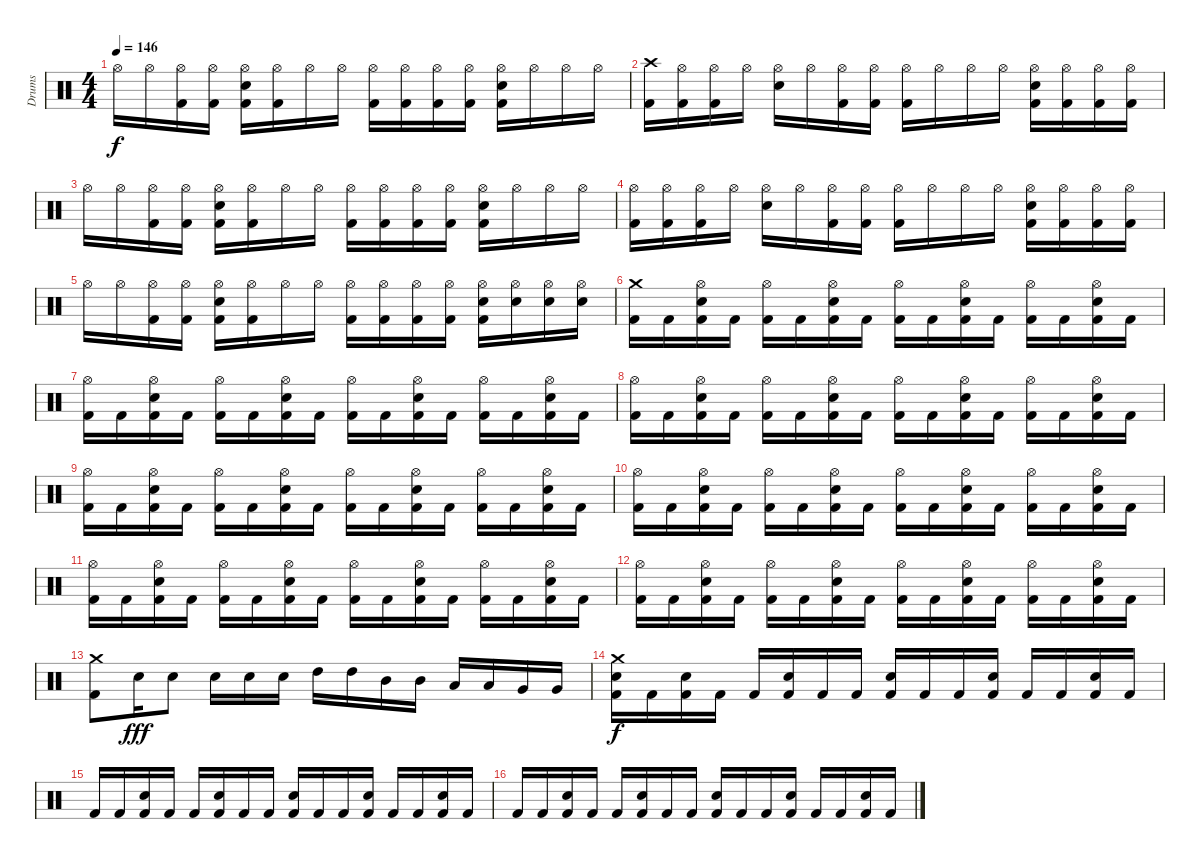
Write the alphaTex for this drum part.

\track ("Drums" "Drums") {instrument percussion}
\staff {score}
\articulation defaults
\ts (4 4)
\tempo 146
\clef neutral
\ks c "Hi-Hat (open)".16{dy f} "Hi-Hat (open)".16
("Kick (hit) 2" "Hi-Hat (open)").16 ("Kick (hit) 2" "Hi-Hat (open)").16 ("Kick (hit) 2" "Electric Snare (hit)" "Hi-Hat (open)").16 ("Kick (hit) 2" "Hi-Hat (open)").16 "Hi-Hat (open)".16 "Hi-Hat (open)".16 ("Kick (hit) 2" "Hi-Hat (open)").16 ("Kick (hit) 2" "Hi-Hat (open)").16 ("Kick (hit) 2" "Hi-Hat (open)").16 ("Kick (hit) 2" "Hi-Hat (open)").16 ("Kick (hit) 2" "Electric Snare (hit)" "Hi-Hat (open)").16 "Hi-Hat (open)".16 "Hi-Hat (open)".16 "Hi-Hat (open)".16 |
("Kick (hit) 2" "Crash high (hit)").16 ("Kick (hit) 2" "Hi-Hat (open)").16 ("Kick (hit) 2" "Hi-Hat (open)").16 "Hi-Hat (open)".16 ("Electric Snare (hit)" "Hi-Hat (open)").16 "Hi-Hat (open)".16 ("Kick (hit) 2" "Hi-Hat (open)").16 ("Kick (hit) 2" "Hi-Hat (open)").16 ("Kick (hit) 2" "Hi-Hat (open)").16 "Hi-Hat (open)".16 "Hi-Hat (open)".16 "Hi-Hat (open)".16 ("Kick (hit) 2" "Electric Snare (hit)" "Hi-Hat (open)").16 ("Kick (hit) 2" "Hi-Hat (open)").16 ("Kick (hit) 2" "Hi-Hat (open)").16 ("Kick (hit) 2" "Hi-Hat (open)").16 |
"Hi-Hat (open)".16 "Hi-Hat (open)".16 ("Kick (hit) 2" "Hi-Hat (open)").16 ("Kick (hit) 2" "Hi-Hat (open)").16 ("Kick (hit) 2" "Electric Snare (hit)" "Hi-Hat (open)").16 ("Kick (hit) 2" "Hi-Hat (open)").16 "Hi-Hat (open)".16 "Hi-Hat (open)".16 ("Kick (hit) 2" "Hi-Hat (open)").16 ("Kick (hit) 2" "Hi-Hat (open)").16 ("Kick (hit) 2" "Hi-Hat (open)").16 ("Kick (hit) 2" "Hi-Hat (open)").16 ("Kick (hit) 2" "Electric Snare (hit)" "Hi-Hat (open)").16 "Hi-Hat (open)".16 "Hi-Hat (open)".16 "Hi-Hat (open)".16 |
("Kick (hit) 2" "Hi-Hat (open)").16 ("Kick (hit) 2" "Hi-Hat (open)").16 ("Kick (hit) 2" "Hi-Hat (open)").16 "Hi-Hat (open)".16 ("Electric Snare (hit)" "Hi-Hat (open)").16 "Hi-Hat (open)".16 ("Kick (hit) 2" "Hi-Hat (open)").16 ("Kick (hit) 2" "Hi-Hat (open)").16 ("Kick (hit) 2" "Hi-Hat (open)").16 "Hi-Hat (open)".16 "Hi-Hat (open)".16 "Hi-Hat (open)".16 ("Kick (hit) 2" "Electric Snare (hit)" "Hi-Hat (open)").16 ("Kick (hit) 2" "Hi-Hat (open)").16 ("Kick (hit) 2" "Hi-Hat (open)").16 ("Kick (hit) 2" "Hi-Hat (open)").16 |
"Hi-Hat (open)".16 "Hi-Hat (open)".16 ("Kick (hit) 2" "Hi-Hat (open)").16 ("Kick (hit) 2" "Hi-Hat (open)").16 ("Kick (hit) 2" "Electric Snare (hit)" "Hi-Hat (open)").16 ("Kick (hit) 2" "Hi-Hat (open)").16 "Hi-Hat (open)".16 "Hi-Hat (open)".16 ("Kick (hit) 2" "Hi-Hat (open)").16 ("Kick (hit) 2" "Hi-Hat (open)").16 ("Kick (hit) 2" "Hi-Hat (open)").16 ("Kick (hit) 2" "Hi-Hat (open)").16 ("Kick (hit) 2" "Electric Snare (hit)" "Hi-Hat (open)").16 ("Electric Snare (hit)" "Hi-Hat (open)").16 ("Electric Snare (hit)" "Hi-Hat (open)").16 ("Electric Snare (hit)" "Hi-Hat (open)").16 |
("Kick (hit) 2" "Crash medium (hit)").16 "Kick (hit) 2".16 ("Kick (hit) 2" "Electric Snare (hit)" "Hi-Hat (open)").16 "Kick (hit) 2".16 ("Kick (hit) 2" "Hi-Hat (open)").16 "Kick (hit) 2".16 ("Kick (hit) 2" "Electric Snare (hit)" "Hi-Hat (open)").16 "Kick (hit) 2".16 ("Kick (hit) 2" "Hi-Hat (open)").16 "Kick (hit) 2".16 ("Kick (hit) 2" "Electric Snare (hit)" "Hi-Hat (open)").16 "Kick (hit) 2".16 ("Kick (hit) 2" "Hi-Hat (open)").16 "Kick (hit) 2".16 ("Kick (hit) 2" "Electric Snare (hit)" "Hi-Hat (open)").16 "Kick (hit) 2".16 |
("Kick (hit) 2" "Hi-Hat (open)").16 "Kick (hit) 2".16 ("Kick (hit) 2" "Electric Snare (hit)" "Hi-Hat (open)").16 "Kick (hit) 2".16 ("Kick (hit) 2" "Hi-Hat (open)").16 "Kick (hit) 2".16 ("Kick (hit) 2" "Electric Snare (hit)" "Hi-Hat (open)").16 "Kick (hit) 2".16 ("Kick (hit) 2" "Hi-Hat (open)").16 "Kick (hit) 2".16 ("Kick (hit) 2" "Electric Snare (hit)" "Hi-Hat (open)").16 "Kick (hit) 2".16 ("Kick (hit) 2" "Hi-Hat (open)").16 "Kick (hit) 2".16 ("Kick (hit) 2" "Electric Snare (hit)" "Hi-Hat (open)").16 "Kick (hit) 2".16 |
("Kick (hit) 2" "Hi-Hat (open)").16 "Kick (hit) 2".16 ("Kick (hit) 2" "Electric Snare (hit)" "Hi-Hat (open)").16 "Kick (hit) 2".16 ("Kick (hit) 2" "Hi-Hat (open)").16 "Kick (hit) 2".16 ("Kick (hit) 2" "Electric Snare (hit)" "Hi-Hat (open)").16 "Kick (hit) 2".16 ("Kick (hit) 2" "Hi-Hat (open)").16 "Kick (hit) 2".16 ("Kick (hit) 2" "Electric Snare (hit)" "Hi-Hat (open)").16 "Kick (hit) 2".16 ("Kick (hit) 2" "Hi-Hat (open)").16 "Kick (hit) 2".16 ("Kick (hit) 2" "Electric Snare (hit)" "Hi-Hat (open)").16 "Kick (hit) 2".16 |
("Kick (hit) 2" "Hi-Hat (open)").16 "Kick (hit) 2".16 ("Kick (hit) 2" "Electric Snare (hit)" "Hi-Hat (open)").16 "Kick (hit) 2".16 ("Kick (hit) 2" "Hi-Hat (open)").16 "Kick (hit) 2".16 ("Kick (hit) 2" "Electric Snare (hit)" "Hi-Hat (open)").16 "Kick (hit) 2".16 ("Kick (hit) 2" "Hi-Hat (open)").16 "Kick (hit) 2".16 ("Kick (hit) 2" "Electric Snare (hit)" "Hi-Hat (open)").16 "Kick (hit) 2".16 ("Kick (hit) 2" "Hi-Hat (open)").16 "Kick (hit) 2".16 ("Kick (hit) 2" "Electric Snare (hit)" "Hi-Hat (open)").16 "Kick (hit) 2".16 |
("Kick (hit) 2" "Hi-Hat (open)").16 "Kick (hit) 2".16 ("Kick (hit) 2" "Electric Snare (hit)" "Hi-Hat (open)").16 "Kick (hit) 2".16 ("Kick (hit) 2" "Hi-Hat (open)").16 "Kick (hit) 2".16 ("Kick (hit) 2" "Electric Snare (hit)" "Hi-Hat (open)").16 "Kick (hit) 2".16 ("Kick (hit) 2" "Hi-Hat (open)").16 "Kick (hit) 2".16 ("Kick (hit) 2" "Electric Snare (hit)" "Hi-Hat (open)").16 "Kick (hit) 2".16 ("Kick (hit) 2" "Hi-Hat (open)").16 "Kick (hit) 2".16 ("Kick (hit) 2" "Electric Snare (hit)" "Hi-Hat (open)").16 "Kick (hit) 2".16 |
("Kick (hit) 2" "Hi-Hat (open)").16 "Kick (hit) 2".16 ("Kick (hit) 2" "Electric Snare (hit)" "Hi-Hat (open)").16 "Kick (hit) 2".16 ("Kick (hit) 2" "Hi-Hat (open)").16 "Kick (hit) 2".16 ("Kick (hit) 2" "Electric Snare (hit)" "Hi-Hat (open)").16 "Kick (hit) 2".16 ("Kick (hit) 2" "Hi-Hat (open)").16 "Kick (hit) 2".16 ("Kick (hit) 2" "Electric Snare (hit)" "Hi-Hat (open)").16 "Kick (hit) 2".16 ("Kick (hit) 2" "Hi-Hat (open)").16 "Kick (hit) 2".16 ("Kick (hit) 2" "Electric Snare (hit)" "Hi-Hat (open)").16 "Kick (hit) 2".16 |
("Kick (hit) 2" "Hi-Hat (open)").16 "Kick (hit) 2".16 ("Kick (hit) 2" "Electric Snare (hit)" "Hi-Hat (open)").16 "Kick (hit) 2".16 ("Kick (hit) 2" "Hi-Hat (open)").16 "Kick (hit) 2".16 ("Kick (hit) 2" "Electric Snare (hit)" "Hi-Hat (open)").16 "Kick (hit) 2".16 ("Kick (hit) 2" "Hi-Hat (open)").16 "Kick (hit) 2".16 ("Kick (hit) 2" "Electric Snare (hit)" "Hi-Hat (open)").16 "Kick (hit) 2".16 ("Kick (hit) 2" "Hi-Hat (open)").16 "Kick (hit) 2".16 ("Kick (hit) 2" "Electric Snare (hit)" "Hi-Hat (open)").16 "Kick (hit) 2".16 |
("Kick (hit) 2" "Crash medium (hit)").8 "Electric Snare (hit)".16{dy fff} "Electric Snare (hit)".8 "Electric Snare (hit)".16 "Electric Snare (hit)".16 "Electric Snare (hit)".16 "High Tom (hit)".16 "High Tom (hit)".16 "Mid Tom (hit)".16 "Mid Tom (hit)".16 "Low Tom (hit)".16 "Low Tom (hit)".16 "Very Low Tom (hit)".16 "Very Low Tom (hit)".16 |
("Kick (hit) 2" "Electric Snare (hit)" "Crash medium (hit)").16{dy f} "Kick (hit) 2".16 ("Kick (hit) 2" "Electric Snare (hit)").16 "Kick (hit) 2".16 "Kick (hit) 2".16 ("Kick (hit) 2" "Electric Snare (hit)").16 "Kick (hit) 2".16 "Kick (hit) 2".16 ("Kick (hit) 2" "Electric Snare (hit)").16 "Kick (hit) 2".16 "Kick (hit) 2".16 ("Kick (hit) 2" "Electric Snare (hit)").16 "Kick (hit) 2".16 "Kick (hit) 2".16 ("Kick (hit) 2" "Electric Snare (hit)").16 "Kick (hit) 2".16 |
"Kick (hit) 2".16 "Kick (hit) 2".16 ("Kick (hit) 2" "Electric Snare (hit)").16 "Kick (hit) 2".16 "Kick (hit) 2".16 ("Kick (hit) 2" "Electric Snare (hit)").16 "Kick (hit) 2".16 "Kick (hit) 2".16 ("Kick (hit) 2" "Electric Snare (hit)").16 "Kick (hit) 2".16 "Kick (hit) 2".16 ("Kick (hit) 2" "Electric Snare (hit)").16 "Kick (hit) 2".16 "Kick (hit) 2".16 ("Kick (hit) 2" "Electric Snare (hit)").16 "Kick (hit) 2".16 |
"Kick (hit) 2".16 "Kick (hit) 2".16 ("Kick (hit) 2" "Electric Snare (hit)").16 "Kick (hit) 2".16 "Kick (hit) 2".16 ("Kick (hit) 2" "Electric Snare (hit)").16 "Kick (hit) 2".16 "Kick (hit) 2".16 ("Kick (hit) 2" "Electric Snare (hit)").16 "Kick (hit) 2".16 "Kick (hit) 2".16 ("Kick (hit) 2" "Electric Snare (hit)").16 "Kick (hit) 2".16 "Kick (hit) 2".16 ("Kick (hit) 2" "Electric Snare (hit)").16 "Kick (hit) 2".16
